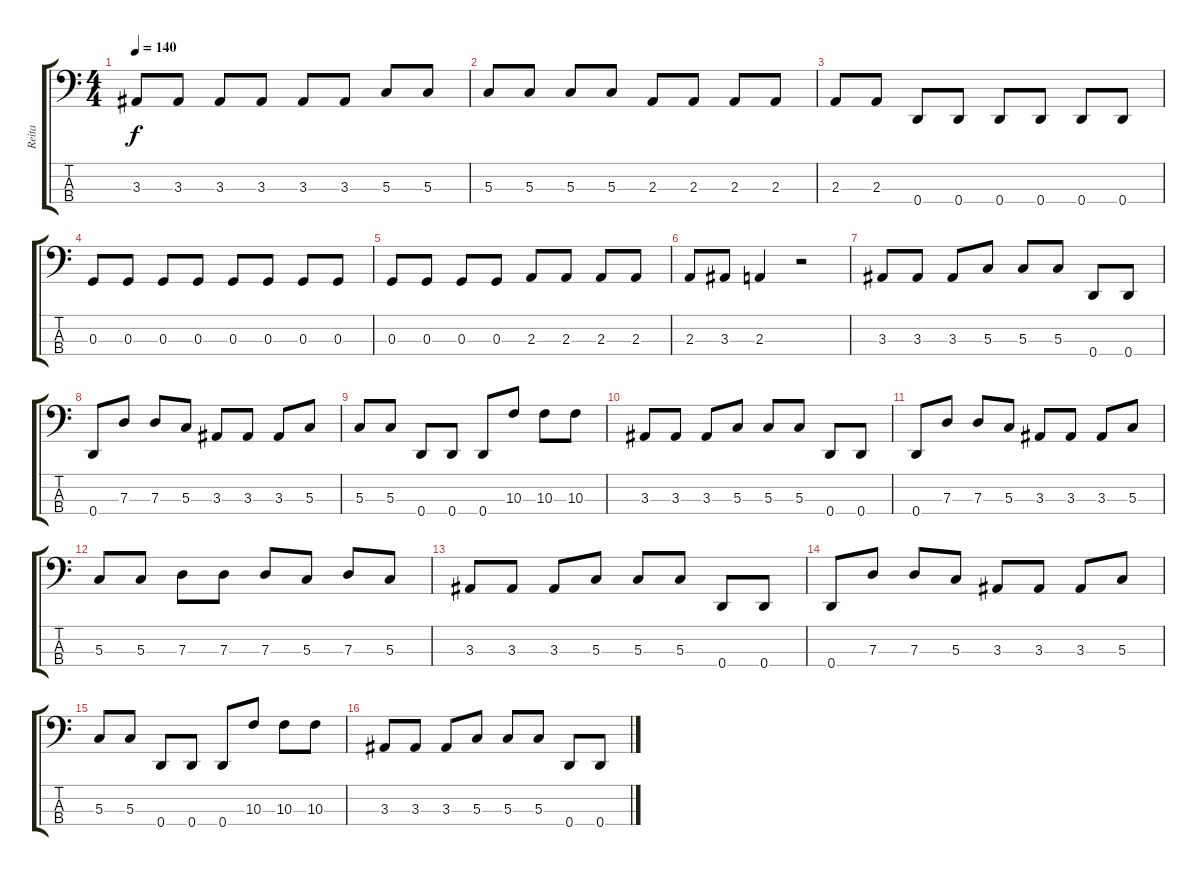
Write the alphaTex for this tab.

\track ("Reita" "Reita") {instrument electricbassfinger}
\staff {score tabs}
\tuning (F2 C2 G1 D1) {hide}
\ts (4 4)
\tempo 140
\clef f4
\ks c
3.3.8{dy f} 3.3.8 3.3.8 3.3.8 3.3.8 3.3.8 5.3.8 5.3.8 |
5.3.8 5.3.8 5.3.8 5.3.8 2.3.8 2.3.8 2.3.8 2.3.8 |
2.3.8 2.3.8 0.4.8 0.4.8 0.4.8 0.4.8 0.4.8 0.4.8 |
0.3.8 0.3.8 0.3.8 0.3.8 0.3.8 0.3.8 0.3.8 0.3.8 |
0.3.8 0.3.8 0.3.8 0.3.8 2.3.8 2.3.8 2.3.8 2.3.8 |
2.3.8 3.3.8 2.3.4 r.2 |
3.3.8 3.3.8 3.3.8 5.3.8 5.3.8 5.3.8 0.4.8 0.4.8 |
0.4.8 7.3.8 7.3.8 5.3.8 3.3.8 3.3.8 3.3.8 5.3.8 |
5.3.8 5.3.8 0.4.8 0.4.8 0.4.8 10.3.8 10.3.8 10.3.8 |
3.3.8 3.3.8 3.3.8 5.3.8 5.3.8 5.3.8 0.4.8 0.4.8 |
0.4.8 7.3.8 7.3.8 5.3.8 3.3.8 3.3.8 3.3.8 5.3.8 |
5.3.8 5.3.8 7.3.8 7.3.8 7.3.8 5.3.8 7.3.8 5.3.8 |
3.3.8 3.3.8 3.3.8 5.3.8 5.3.8 5.3.8 0.4.8 0.4.8 |
0.4.8 7.3.8 7.3.8 5.3.8 3.3.8 3.3.8 3.3.8 5.3.8 |
5.3.8 5.3.8 0.4.8 0.4.8 0.4.8 10.3.8 10.3.8 10.3.8 |
3.3.8 3.3.8 3.3.8 5.3.8 5.3.8 5.3.8 0.4.8 0.4.8
